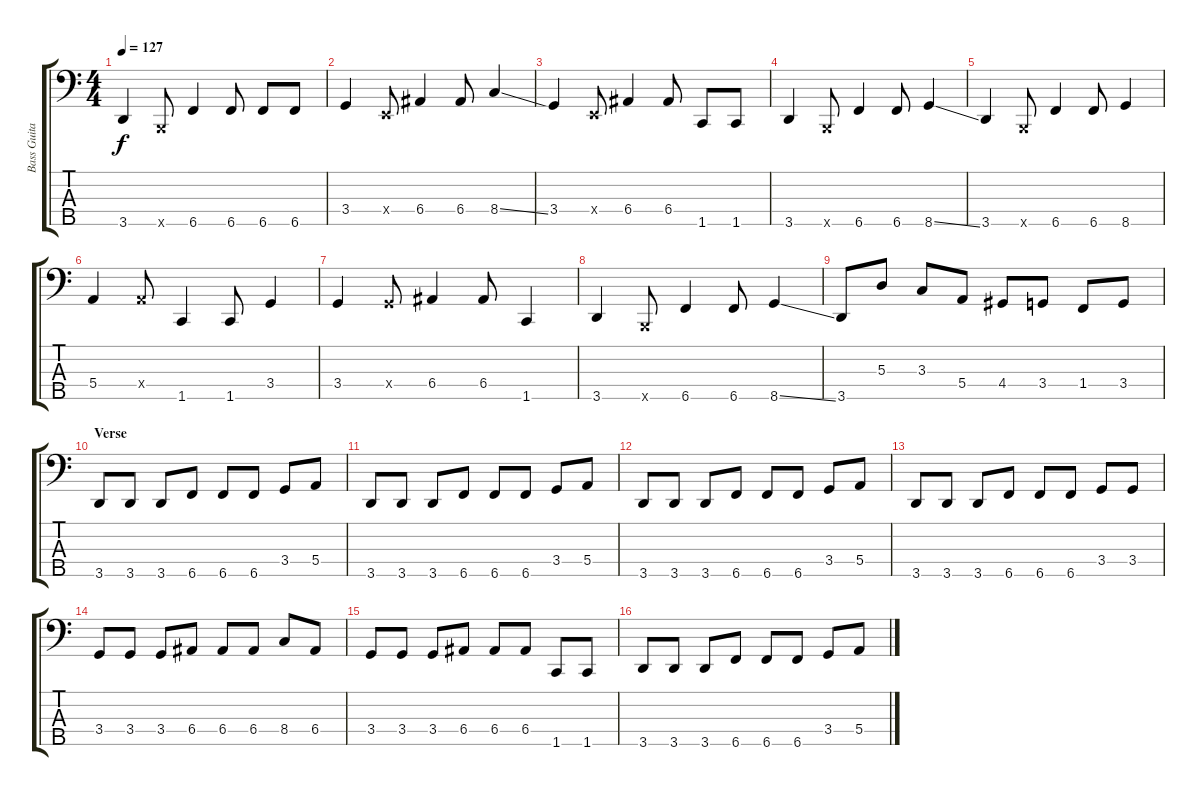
\track ("Bass Guitar" "Bass Guita") {instrument electricbassfinger}
\staff {score tabs}
\tuning (G2 D2 A1 E1 B0) {hide}
\ts (4 4)
\tempo 127
\clef f4
\ks c
3.5.4{dy f} 0.5{x}.8 6.5.4 6.5.8 6.5.8 6.5.8 |
3.4.4 0.4{x}.8 6.4.4 6.4.8 8.4{ss}.4 |
3.4.4 0.4{x}.8 6.4.4 6.4.8 1.5.8 1.5.8 |
3.5.4 0.5{x}.8 6.5.4 6.5.8 8.5{ss}.4 |
3.5.4 0.5{x}.8 6.5.4 6.5.8 8.5.4 |
5.4.4 5.4{x}.8 1.5.4 1.5.8 3.4.4 |
3.4.4 3.4{x}.8 6.4.4 6.4.8 1.5.4 |
3.5.4 0.5{x}.8 6.5.4 6.5.8 8.5{ss}.4 |
3.5.8 5.3.8 3.3.8 5.4.8 4.4.8 3.4.8 1.4.8 3.4.8 |
\section ("" "Verse")
3.5.8 3.5.8 3.5.8 6.5.8 6.5.8 6.5.8 3.4.8 5.4.8 |
3.5.8 3.5.8 3.5.8 6.5.8 6.5.8 6.5.8 3.4.8 5.4.8 |
3.5.8 3.5.8 3.5.8 6.5.8 6.5.8 6.5.8 3.4.8 5.4.8 |
3.5.8 3.5.8 3.5.8 6.5.8 6.5.8 6.5.8 3.4.8 3.4.8 |
3.4.8 3.4.8 3.4.8 6.4.8 6.4.8 6.4.8 8.4.8 6.4.8 |
3.4.8 3.4.8 3.4.8 6.4.8 6.4.8 6.4.8 1.5.8 1.5.8 |
3.5.8 3.5.8 3.5.8 6.5.8 6.5.8 6.5.8 3.4.8 5.4.8
